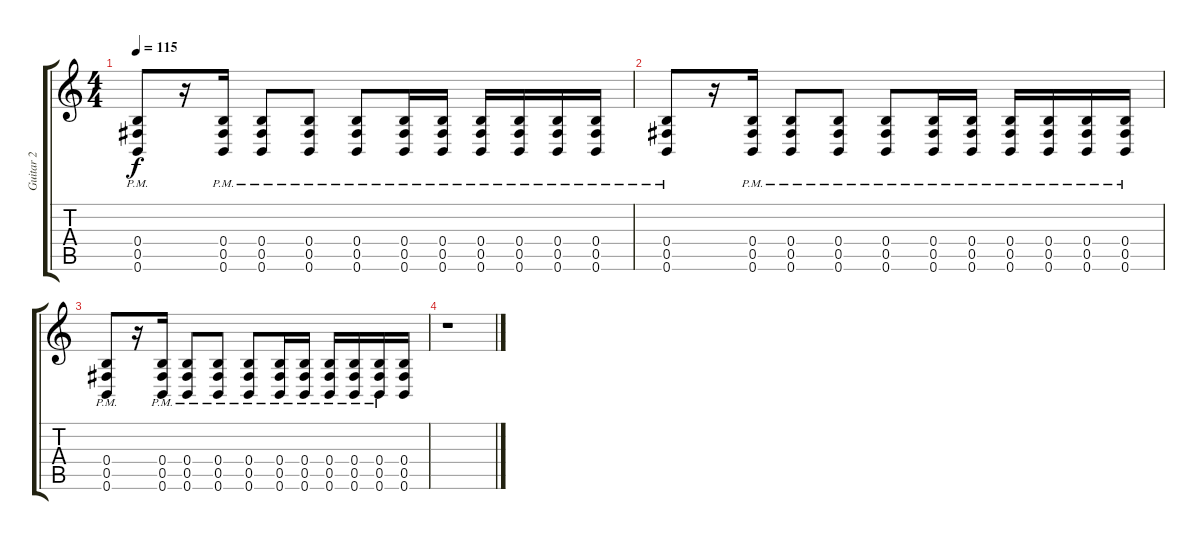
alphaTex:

\track ("Guitar 2" "Guitar 2") {instrument distortionguitar}
\staff {score tabs}
\tuning (Db4 Ab3 E3 B2 Gb2 B1) {hide}
\ts (4 4)
\tempo 115
\clef g2
\ks c
(0.4{pm} 0.5{pm} 0.6{pm}).8{dy f} r.16 (0.4{pm} 0.5{pm} 0.6{pm}).16 (0.4{pm} 0.5{pm} 0.6{pm}).8 (0.4{pm} 0.5{pm} 0.6{pm}).8 (0.4{pm} 0.5{pm} 0.6{pm}).8 (0.4{pm} 0.5{pm} 0.6{pm}).16 (0.4{pm} 0.5{pm} 0.6{pm}).16 (0.4{pm} 0.5{pm} 0.6{pm}).16 (0.4{pm} 0.5{pm} 0.6{pm}).16 (0.4{pm} 0.5{pm} 0.6{pm}).16 (0.4{pm} 0.5{pm} 0.6{pm}).16 |
(0.4{pm} 0.5{pm} 0.6{pm}).8 r.16 (0.4{pm} 0.5{pm} 0.6{pm}).16 (0.4{pm} 0.5{pm} 0.6{pm}).8 (0.4{pm} 0.5{pm} 0.6{pm}).8 (0.4{pm} 0.5{pm} 0.6{pm}).8 (0.4{pm} 0.5{pm} 0.6{pm}).16 (0.4{pm} 0.5{pm} 0.6{pm}).16 (0.4{pm} 0.5{pm} 0.6{pm}).16 (0.4{pm} 0.5{pm} 0.6{pm}).16 (0.4{pm} 0.5{pm} 0.6{pm}).16 (0.4{pm} 0.5{pm} 0.6{pm}).16 |
(0.4{pm} 0.5{pm} 0.6{pm}).8 r.16 (0.4{pm} 0.5{pm} 0.6{pm}).16 (0.4{pm} 0.5{pm} 0.6{pm}).8 (0.4{pm} 0.5{pm} 0.6{pm}).8 (0.4{pm} 0.5{pm} 0.6{pm}).8 (0.4{pm} 0.5{pm} 0.6{pm}).16 (0.4{pm} 0.5{pm} 0.6{pm}).16 (0.4{pm} 0.5{pm} 0.6{pm}).16 (0.4{pm} 0.5{pm} 0.6{pm}).16 (0.4{pm} 0.5{pm} 0.6{pm}).16 (0.4 0.5 0.6).16 |
r.1
